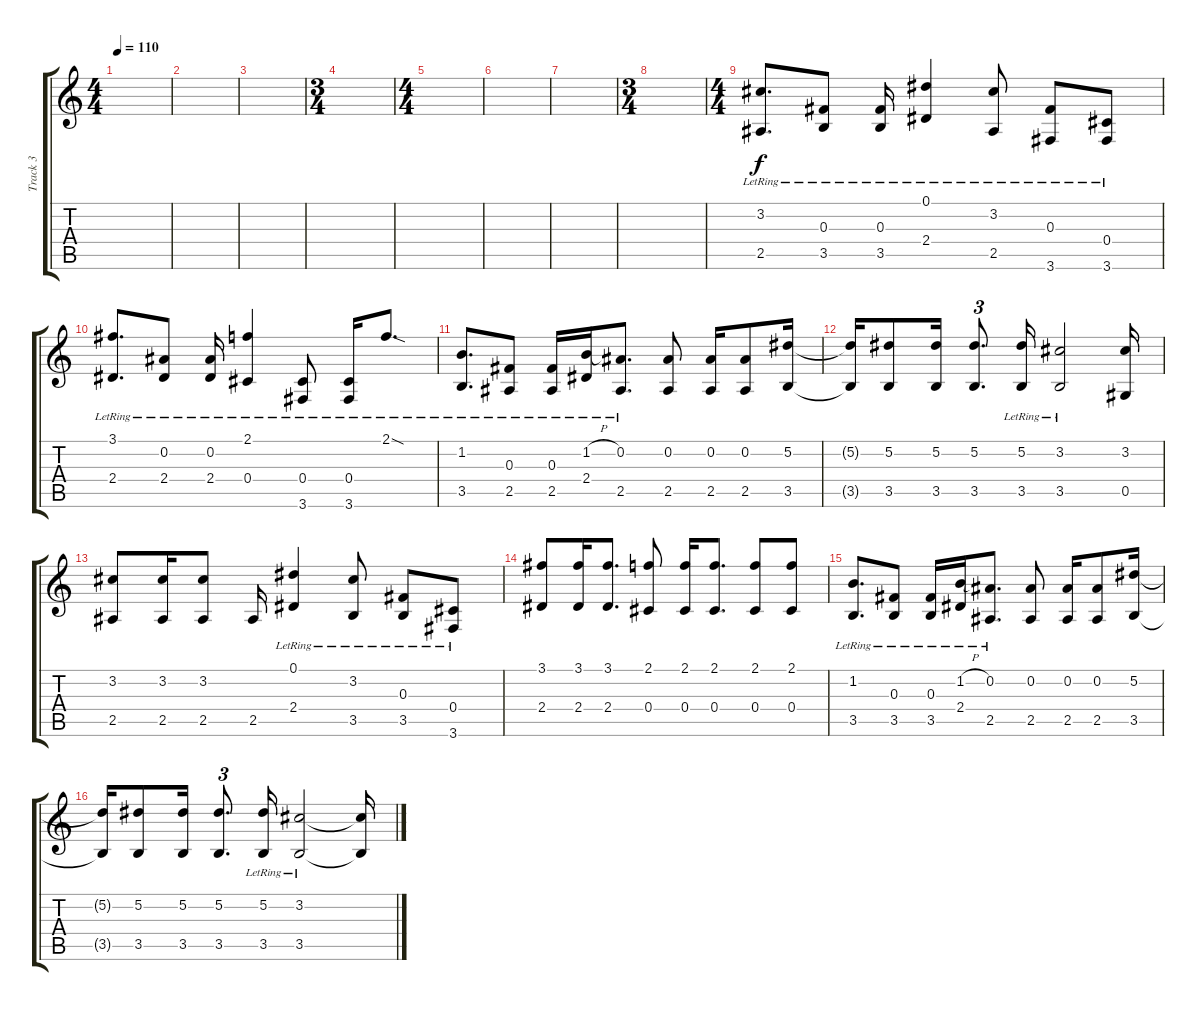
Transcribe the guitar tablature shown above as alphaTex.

\track ("Track 3" "Track 3") {instrument acousticguitarsteel}
\staff {score tabs}
\tuning (Eb4 Bb3 Gb3 Db3 Ab2 Eb2) {hide}
\ts (4 4)
\tempo 110
\clef g2
\ks c
|
|
|
\ts (3 4)
|
\ts (4 4)
|
|
|
\ts (3 4)
|
\ts (4 4)
(3.2{lr} 2.5{lr}).8{d} (0.3{lr} 3.5).8 (0.3{lr} 3.5).16 (0.1{lr} 2.4).4 (3.2{lr} 2.5).8 (0.3{lr} 3.6).8 (0.4{lr} 3.6).8 |
(3.1{lr} 2.4{lr}).8{d} (0.2{lr} 2.4).8 (0.2{lr} 2.4).16 (2.1{lr} 0.4{lr}).4 (0.4{lr} 3.6).8 (0.4{lr} 3.6).16 2.1{sod lr}.8{d} |
(1.2{lr} 3.5{lr}).8{d} (0.3{lr} 2.5).8 (0.3{lr} 2.5).16 (1.2{h lr} 2.4).16 (0.2{lr} 2.5).8{d} (0.2 2.5).8 (0.2 2.5).16 (0.2 2.5).8 (5.2 3.5).16 |
(5.2{t} 3.5{t}).16 (5.2 3.5).8 (5.2 3.5).16 (5.2 3.5).8{d tu (3 2)} (5.2 3.5{lr}).16 (3.2{lr} 3.5).2 (3.2 0.5).16 |
(3.2 2.5).8 (3.2 2.5).16 (3.2 2.5).8 2.5.16 (0.1{lr} 2.4).4 (3.2{lr} 3.5).8 (0.3{lr} 3.5).8 (0.4{lr} 3.6).8 |
(3.1 2.4).8 (3.1 2.4).16 (3.1 2.4).8{d} (2.1 0.4).8 (2.1 0.4).16 (2.1 0.4).8{d} (2.1 0.4).8 (2.1 0.4).8 |
(1.2 3.5{lr}).8{d} (0.3{lr} 3.5).8 (0.3{lr} 3.5).16 (1.2{h lr} 2.4).16 (0.2{lr} 2.5).8{d} (0.2 2.5).8 (0.2 2.5).16 (0.2 2.5).8 (5.2 3.5).16 |
(5.2{t} 3.5{t}).16 (5.2 3.5).8 (5.2 3.5).16 (5.2 3.5).8{d tu (3 2)} (5.2 3.5{lr}).16 (3.2{lr} 3.5).2 (3.2{t} 3.5{t}).16
